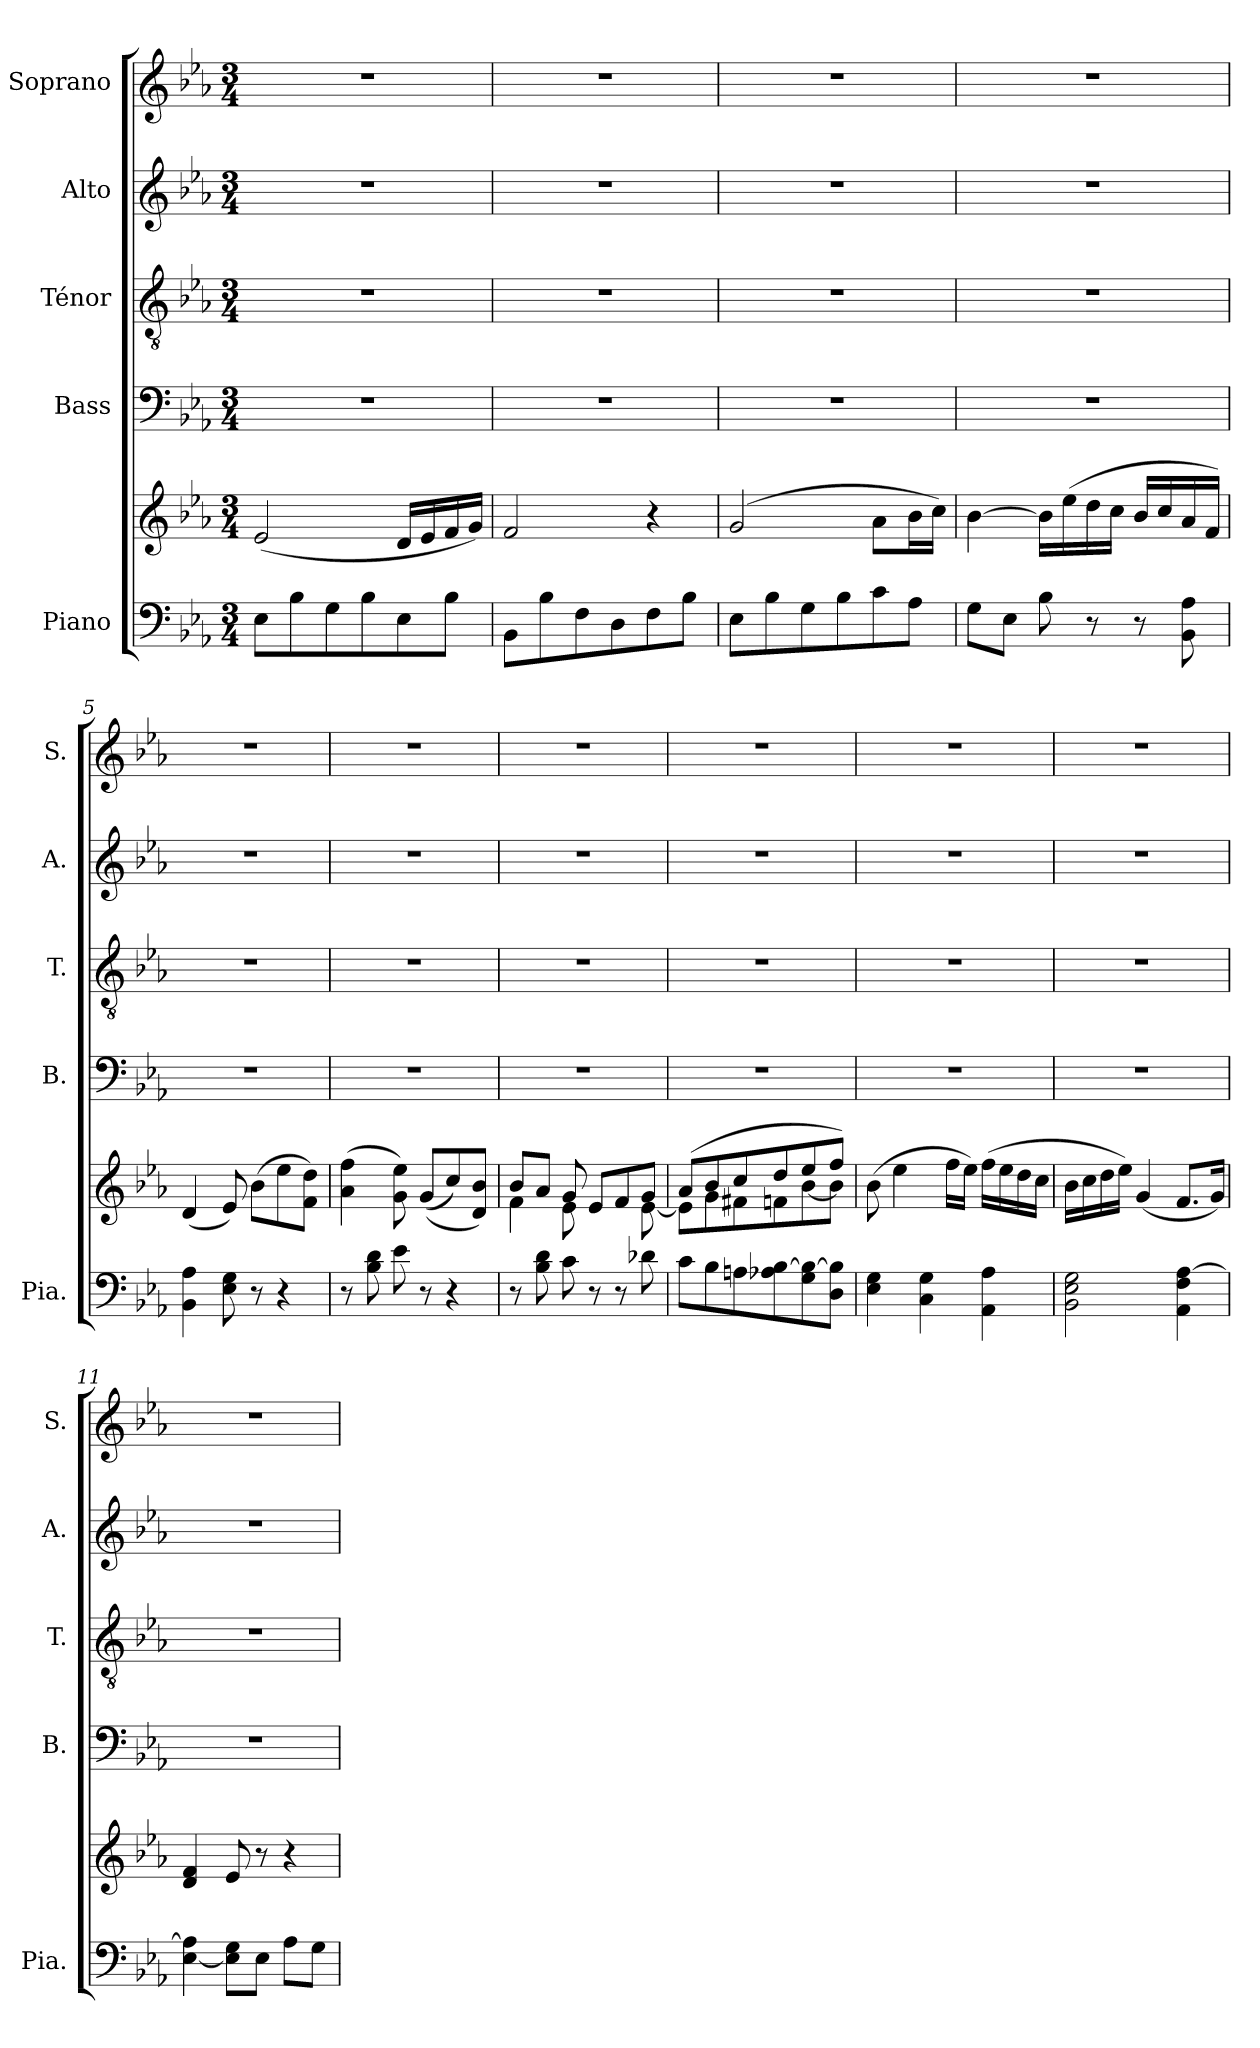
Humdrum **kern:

**kern	**kern	**kern	**kern	**kern	**kern
*part5	*part5	*part4	*part3	*part2	*part1
*staff6	*staff5	*staff4	*staff3	*staff2	*staff1
*I"Piano	*	*I"Bass	*I"Ténor	*I"Alto	*I"Soprano
*I'Pia.	*	*I'B.	*I'T.	*I'A.	*I'S.
*clefF4	*clefG2	*clefF4	*clefGv2	*clefG2	*clefG2
*k[b-e-a-]	*k[b-e-a-]	*k[b-e-a-]	*k[b-e-a-]	*k[b-e-a-]	*k[b-e-a-]
*M3/4	*M3/4	*M3/4	*M3/4	*M3/4	*M3/4
*MM80	*MM80	*MM80	*MM80	*MM80	*MM80
=1	=1	=1	=1	=1	=1
8E-\L	(<2e-/	2.r	2.r	2.r	2.r
8B-\	.	.	.	.	.
8G\	.	.	.	.	.
8B-\	.	.	.	.	.
8E-\	16d/LL	.	.	.	.
.	16e-/	.	.	.	.
8B-\J	16f/	.	.	.	.
.	16g/JJ)	.	.	.	.
=2	=2	=2	=2	=2	=2
8BB-\L	2f/	2.r	2.r	2.r	2.r
8B-\	.	.	.	.	.
8F\	.	.	.	.	.
8D\	.	.	.	.	.
8F\	4r	.	.	.	.
8B-\J	.	.	.	.	.
=3	=3	=3	=3	=3	=3
8E-\L	(>2g/	2.r	2.r	2.r	2.r
8B-\	.	.	.	.	.
8G\	.	.	.	.	.
8B-\	.	.	.	.	.
8c\	8a-\L	.	.	.	.
8A-\J	16b-\L	.	.	.	.
.	16cc\JJ)	.	.	.	.
=4	=4	=4	=4	=4	=4
8G\L	[4b-\	2.r	2.r	2.r	2.r
8E-\J	.	.	.	.	.
8B-\	16b-\LL]	.	.	.	.
.	(>16ee-\	.	.	.	.
8r	16dd\	.	.	.	.
.	16cc\JJ	.	.	.	.
8r	16b-/LL	.	.	.	.
.	16cc/	.	.	.	.
8BB-\ 8A-\	16a-/	.	.	.	.
.	16f/JJ)	.	.	.	.
=5	=5	=5	=5	=5	=5
4BB-\ 4A-\	(<4d/	2.r	2.r	2.r	2.r
8E-\ 8G\	8e-/)	.	.	.	.
8r	(>8b-\L	.	.	.	.
4r	8ee-\	.	.	.	.
.	8f\ 8dd\J)	.	.	.	.
=6	=6	=6	=6	=6	=6
8r	(>4a-\ 4ff\	2.r	2.r	2.r	2.r
8B-\ 8d\	.	.	.	.	.
8e-\	8g\ 8ee-\)	.	.	.	.
8r	(<(>8g/L	.	.	.	.
4r	8cc/)	.	.	.	.
.	8d/ 8b-/J)	.	.	.	.
=7	=7	=7	=7	=7	=7
*	*^	*	*	*	*
8r	8b-/L	4f\	2.r	2.r	2.r	2.r
8B-\ 8d\	8a-/J	.	.	.	.	.
8c\	8g/	8e-\	.	.	.	.
8r	8e-/L	4ryy	.	.	.	.
8r	8f/	.	.	.	.	.
8d-X\	8g/J	[8e-\	.	.	.	.
!!LO:LB:g=z
=8	=8	=8	=8	=8	=8	=8
8c\L	(>8a-/L	8e-\L]	2.r	2.r	2.r	2.r
8B-\	8b-/	8g\	.	.	.	.
8An\	8cc/	8f#X\	.	.	.	.
8A-X\ [8B-\	8dd/	8fn\	.	.	.	.
8G\ 8B-\_	8ee-/	[8b-\	.	.	.	.
8D\ 8B-\]J	8ff/J)	8b-\J]	.	.	.	.
*	*v	*v	*	*	*	*
=9	=9	=9	=9	=9	=9
4E-\ 4G\	(>8b-\	2.r	2.r	2.r	2.r
.	4ee-\	.	.	.	.
4C\ 4G\	.	.	.	.	.
.	16ff\LL	.	.	.	.
.	16ee-\JJ)	.	.	.	.
4AA-\ 4A-\	(>16ff\LL	.	.	.	.
.	16ee-\	.	.	.	.
.	16dd\	.	.	.	.
.	16cc\JJ	.	.	.	.
=10	=10	=10	=10	=10	=10
2BB-\ 2E-\ 2G\	16b-\LL	2.r	2.r	2.r	2.r
.	16cc\	.	.	.	.
.	16dd\	.	.	.	.
.	16ee-\JJ)	.	.	.	.
.	(>4g/	.	.	.	.
4AA-\ 4F\ [4A-\	8.f/L	.	.	.	.
.	16g/Jk)	.	.	.	.
=11	=11	=11	=11	=11	=11
[4E-\ 4A-\]	4d/ 4f/	2.r	2.r	2.r	2.r
8E-\] 8G\L	8e-/	.	.	.	.
8E-\J	8r	.	.	.	.
8A-\L	4r	.	.	.	.
8G\J	.	.	.	.	.
=	=	=	=	=	=
*-	*-	*-	*-	*-	*-
